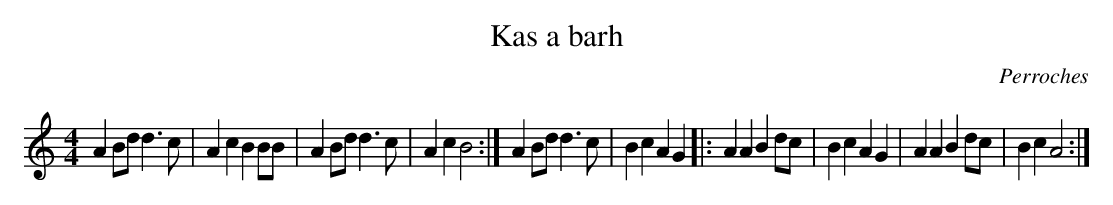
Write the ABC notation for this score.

X:1
T:Kas a barh
C:Perroches
M:4/4
L:1/8
K:C
A2Bd d3c|A2c2 B2BB|A2Bd d3c|A2c2 B4:|A2Bd d3c|\
B2c2 A2G2|:A2A2 B2dc|B2c2  A2G2|A2A2 B2dc|B2c2  A4:|
